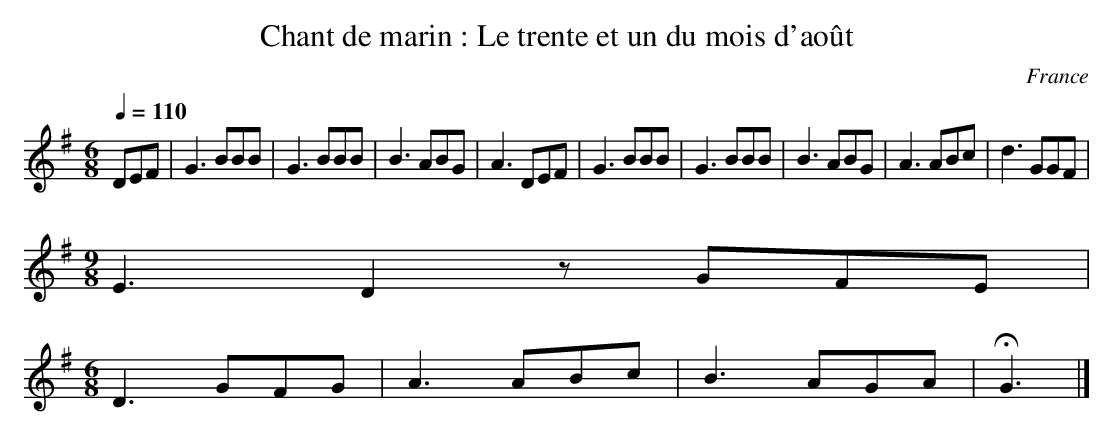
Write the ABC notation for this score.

X:1
T:Chant de marin : Le trente et un du mois d'août
O:France
M:6/8
L:1/8
Q:1/4=110
K:G
DEF|G3 BBB|G3 BBB|B3 ABG|A3 DEF|G3 BBB|G3 BBB|B3 ABG|A3 ABc|d3 GGF|
M:9/8
E3 D2z GFE|
M:6/8
D3 GFG|A3 ABc|B3 AGA|HG3|]
